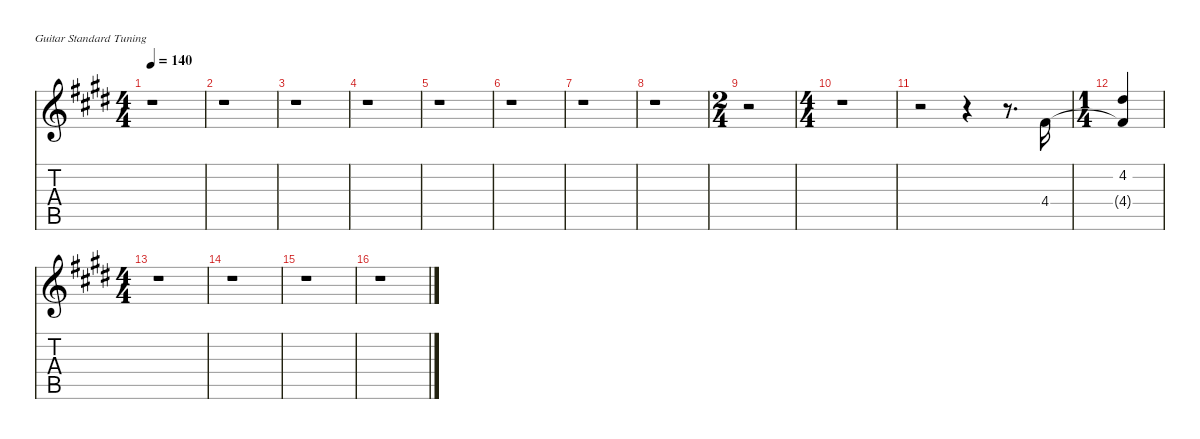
\defaultSystemsLayout 4
\hideDynamics
\bracketExtendMode nobrackets
\singleTrackTrackNamePolicy hidden
\multiTrackTrackNamePolicy hidden
\firstSystemTrackNameMode fullname
\firstSystemTrackNameOrientation horizontal
\otherSystemsTrackNameOrientation horizontal
\track ("Guitar 2" "el.guit.") {instrument electricguitarclean}
\staff {score tabs}
\tuning (E4 B3 G3 D3 A2 E2)
\ts (4 4)
\tempo 140
\clef g2
\ks e
r.1{dy fff beam Down} |
r.1{beam Down} |
r.1{beam Down} |
r.1{beam Down} |
r.1{beam Down} |
r.1{beam Down} |
r.1{beam Down} |
r.1{beam Down} |
\ts (2 4)
r.2{beam Down} |
\ts (4 4)
r.1{beam Down} |
r.2{beam Down} r.4{beam Down} r.8{d beam Down} 4.4{acc #}.16{beam Up} |
\ts (1 4)
(4.2{acc #} 4.4{t acc #}).4{beam Up} |
\ts (4 4)
r.1{beam Down} |
r.1{beam Down} |
r.1{beam Down} |
r.1{beam Down}
